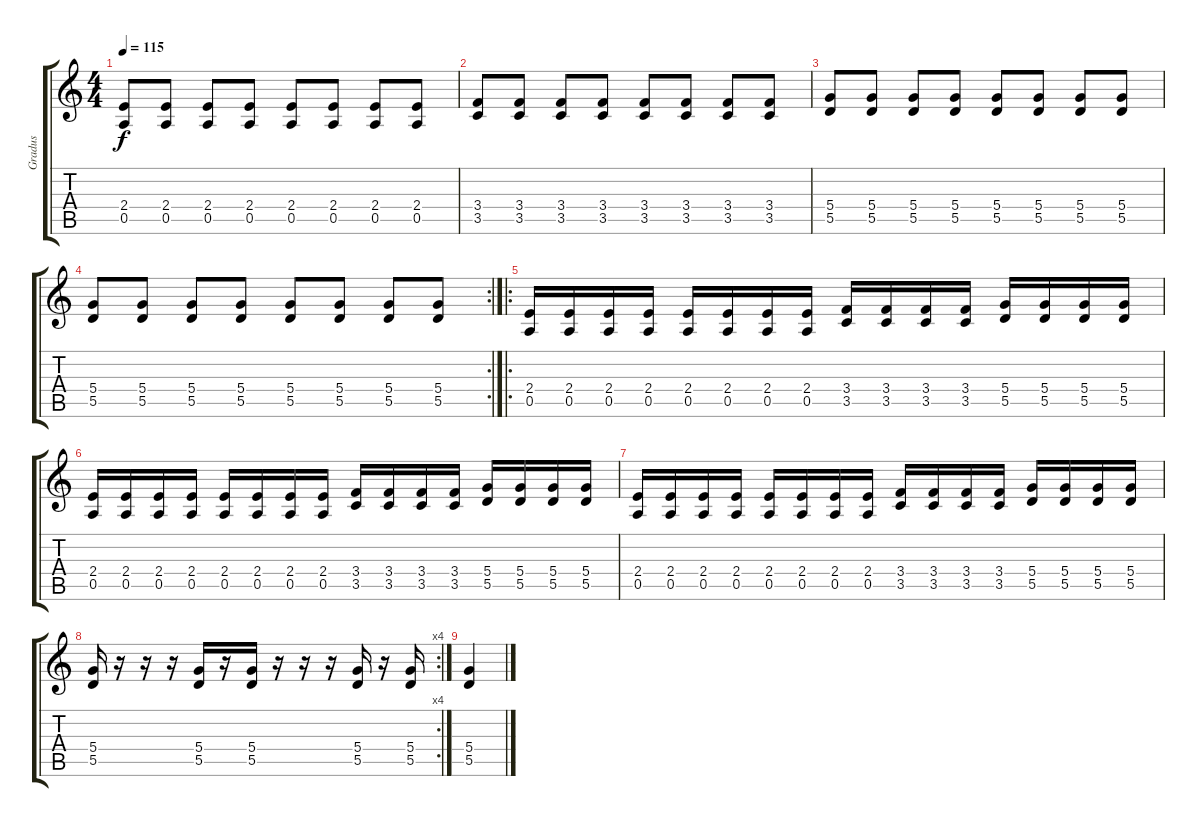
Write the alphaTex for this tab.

\track ("Gradus" "Gradus") {instrument distortionguitar}
\staff {score tabs}
\tuning (E4 B3 G3 D3 A2 E2) {hide}
\ts (4 4)
\tempo 115
\clef g2
\ks c
(2.4 0.5).8{dy f} (2.4 0.5).8 (2.4 0.5).8 (2.4 0.5).8 (2.4 0.5).8 (2.4 0.5).8 (2.4 0.5).8 (2.4 0.5).8 |
(3.4 3.5).8 (3.4 3.5).8 (3.4 3.5).8 (3.4 3.5).8 (3.4 3.5).8 (3.4 3.5).8 (3.4 3.5).8 (3.4 3.5).8 |
(5.4 5.5).8 (5.4 5.5).8 (5.4 5.5).8 (5.4 5.5).8 (5.4 5.5).8 (5.4 5.5).8 (5.4 5.5).8 (5.4 5.5).8 |
\rc 2
(5.4 5.5).8 (5.4 5.5).8 (5.4 5.5).8 (5.4 5.5).8 (5.4 5.5).8 (5.4 5.5).8 (5.4 5.5).8 (5.4 5.5).8 |
\ro
(2.4 0.5).16 (2.4 0.5).16 (2.4 0.5).16 (2.4 0.5).16 (2.4 0.5).16 (2.4 0.5).16 (2.4 0.5).16 (2.4 0.5).16 (3.4 3.5).16 (3.4 3.5).16 (3.4 3.5).16 (3.4 3.5).16 (5.4 5.5).16 (5.4 5.5).16 (5.4 5.5).16 (5.4 5.5).16 |
(2.4 0.5).16 (2.4 0.5).16 (2.4 0.5).16 (2.4 0.5).16 (2.4 0.5).16 (2.4 0.5).16 (2.4 0.5).16 (2.4 0.5).16 (3.4 3.5).16 (3.4 3.5).16 (3.4 3.5).16 (3.4 3.5).16 (5.4 5.5).16 (5.4 5.5).16 (5.4 5.5).16 (5.4 5.5).16 |
(2.4 0.5).16 (2.4 0.5).16 (2.4 0.5).16 (2.4 0.5).16 (2.4 0.5).16 (2.4 0.5).16 (2.4 0.5).16 (2.4 0.5).16 (3.4 3.5).16 (3.4 3.5).16 (3.4 3.5).16 (3.4 3.5).16 (5.4 5.5).16 (5.4 5.5).16 (5.4 5.5).16 (5.4 5.5).16 |
\rc 4
(5.4 5.5).16 r.16 r.16 r.16 (5.4 5.5).16 r.16 (5.4 5.5).16 r.16 r.16 r.16 (5.4 5.5).16 r.16 (5.4 5.5).16 |
(5.4 5.5).4
